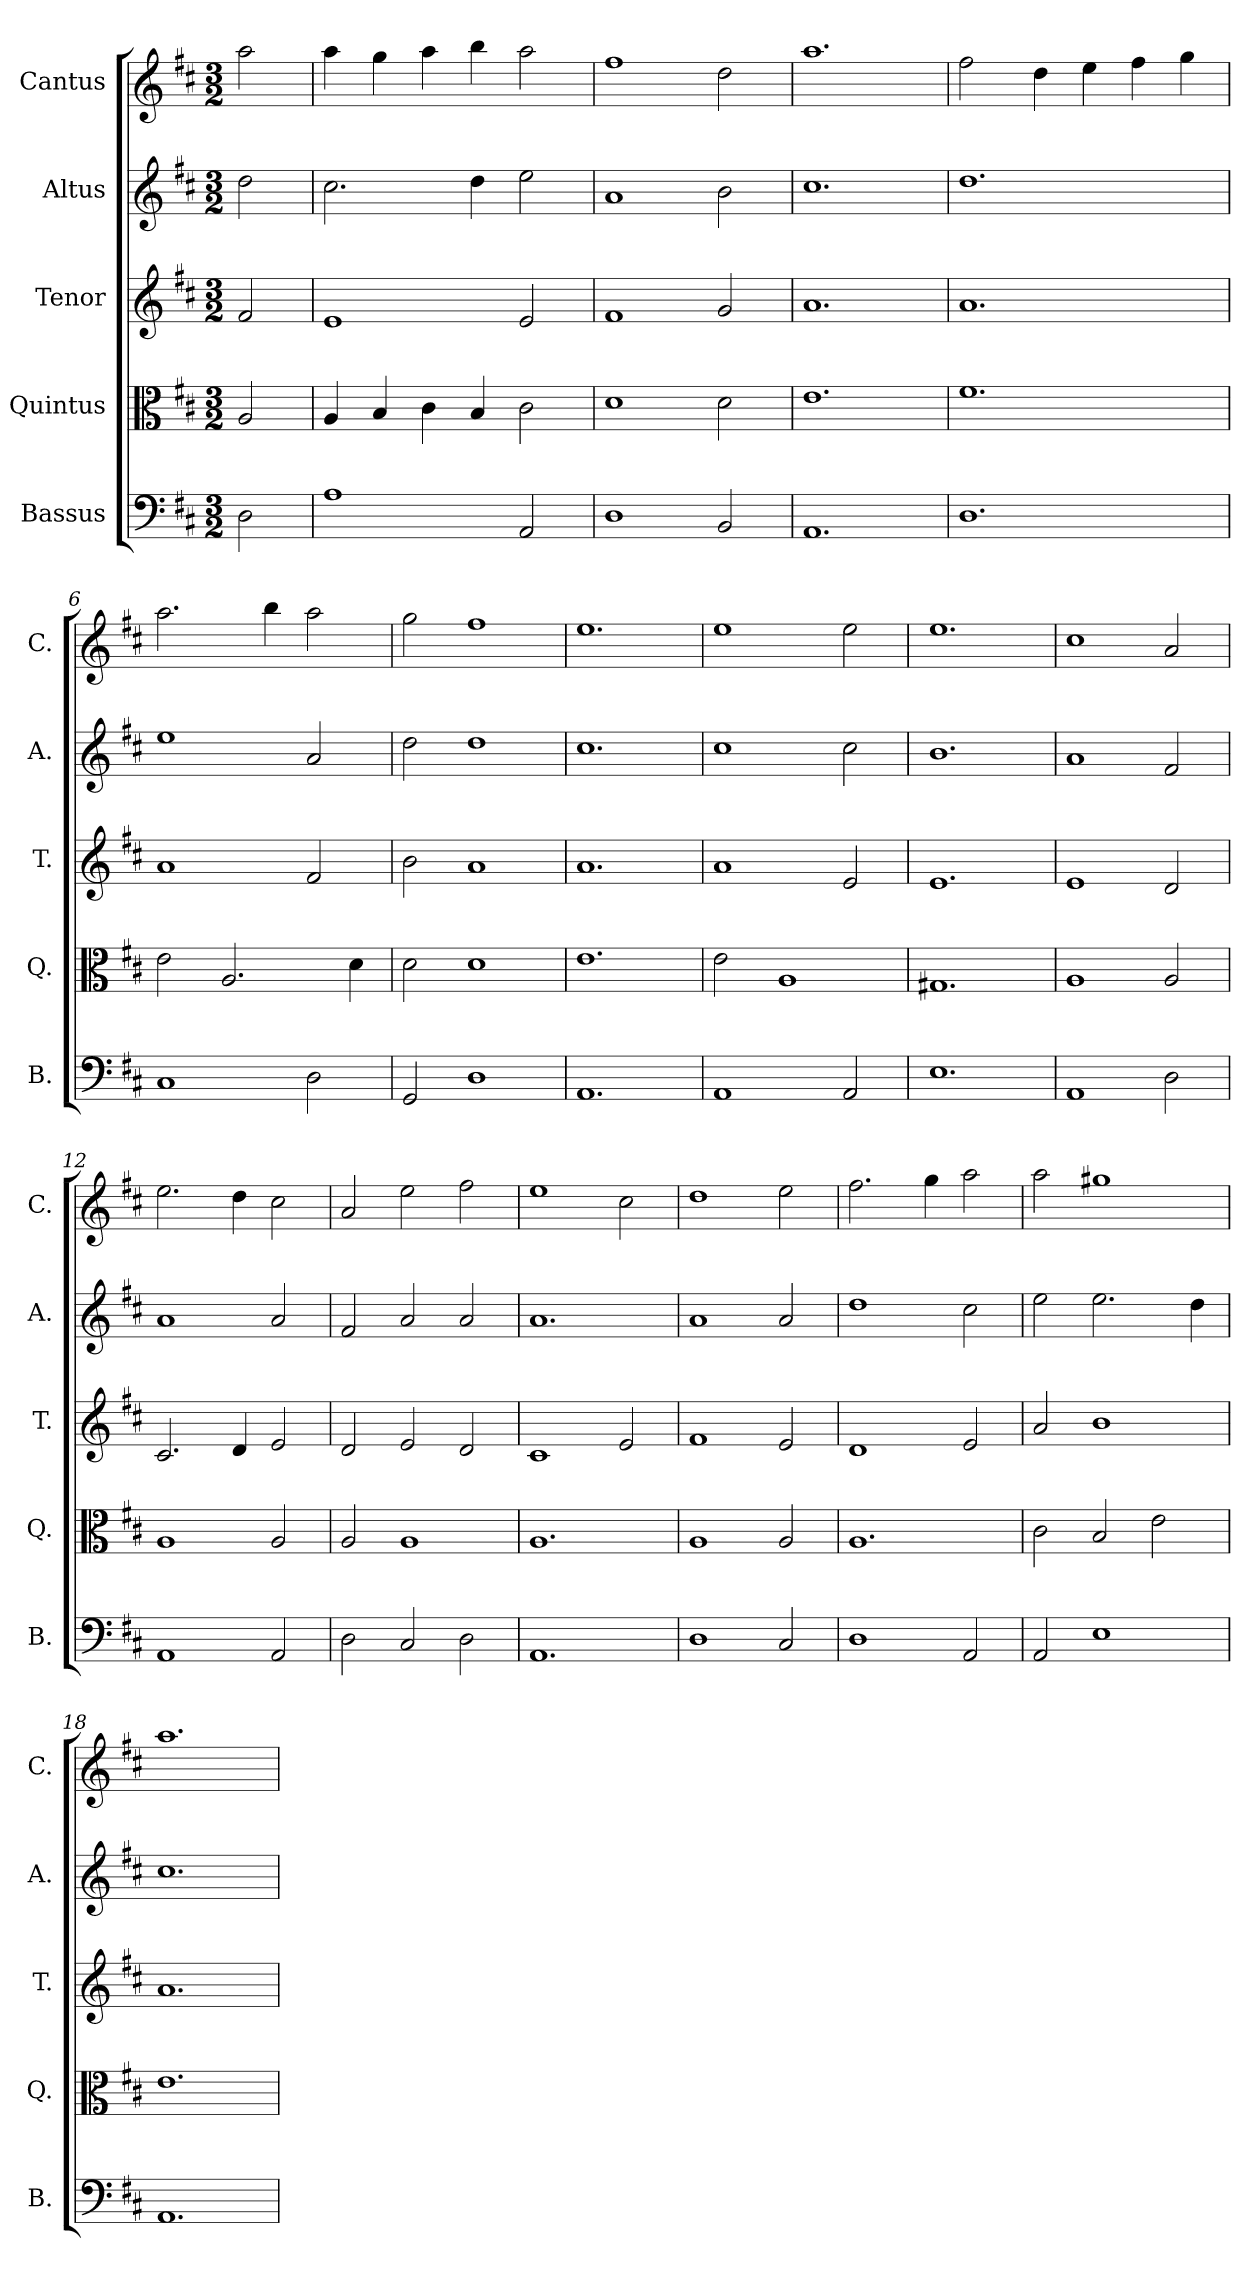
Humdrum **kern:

**kern	**kern	**kern	**kern	**kern
*part5	*part4	*part3	*part2	*part1
*staff5	*staff4	*staff3	*staff2	*staff1
*I"Bassus	*I"Quintus	*I"Tenor	*I"Altus	*I"Cantus
*I'B.	*I'Q.	*I'T.	*I'A.	*I'C.
*clefF4	*clefC3	*clefG2	*clefG2	*clefG2
*k[f#c#]	*k[f#c#]	*k[f#c#]	*k[f#c#]	*k[f#c#]
*D:	*D:	*D:	*D:	*D:
*M3/2	*M3/2	*M3/2	*M3/2	*M3/2
=1	=1	=1	=1	=1
2D\	2A/	2f#/	2dd\	2aa\
=2	=2	=2	=2	=2
1A	4A/	1e	2.cc#\	4aa\
.	4B/	.	.	4gg\
.	4c#\	.	.	4aa\
.	4B/	.	4dd\	4bb\
2AA/	2c#\	2e/	2ee\	2aa\
=3	=3	=3	=3	=3
1D	1d	1f#	1a	1ff#
2BB/	2d\	2g/	2b\	2dd\
=4	=4	=4	=4	=4
1.AA	1.e	1.a	1.cc#	1.aa
=5	=5	=5	=5	=5
1.D	1.f#	1.a	1.dd	2ff#\
.	.	.	.	4dd\
.	.	.	.	4ee\
.	.	.	.	4ff#\
.	.	.	.	4gg\
=6	=6	=6	=6	=6
1C#	2e\	1a	1ee	2.aa\
.	2.A/	.	.	.
.	.	.	.	4bb\
2D\	.	2f#/	2a/	2aa\
.	4d\	.	.	.
=7	=7	=7	=7	=7
2GG/	2d\	2b\	2dd\	2gg\
1D	1d	1a	1dd	1ff#
=8	=8	=8	=8	=8
1.AA	1.e	1.a	1.cc#	1.ee
=9	=9	=9	=9	=9
1AA	2e\	1a	1cc#	1ee
.	1A	.	.	.
2AA/	.	2e/	2cc#\	2ee\
=10	=10	=10	=10	=10
1.E	1.G#X	1.e	1.b	1.ee
=11	=11	=11	=11	=11
1AA	1A	1e	1a	1cc#
2D\	2A/	2d/	2f#/	2a/
!!LO:LB:g=z
=12	=12	=12	=12	=12
1AA	1A	2.c#/	1a	2.ee\
.	.	4d/	.	4dd\
2AA/	2A/	2e/	2a/	2cc#\
=13	=13	=13	=13	=13
2D\	2A/	2d/	2f#/	2a/
2C#/	1A	2e/	2a/	2ee\
2D\	.	2d/	2a/	2ff#\
=14	=14	=14	=14	=14
1.AA	1.A	1c#	1.a	1ee
.	.	2e/	.	2cc#\
=15	=15	=15	=15	=15
1D	1A	1f#	1a	1dd
2C#/	2A/	2e/	2a/	2ee\
=16	=16	=16	=16	=16
1D	1.A	1d	1dd	2.ff#\
.	.	.	.	4gg\
2AA/	.	2e/	2cc#\	2aa\
=17	=17	=17	=17	=17
2AA/	2c#\	2a/	2ee\	2aa\
1E	2B/	1b	2.ee\	1gg#X
.	2e\	.	.	.
.	.	.	4dd\	.
=18	=18	=18	=18	=18
1.AA	1.e	1.a	1.cc#	1.aa
=	=	=	=	=
*-	*-	*-	*-	*-
